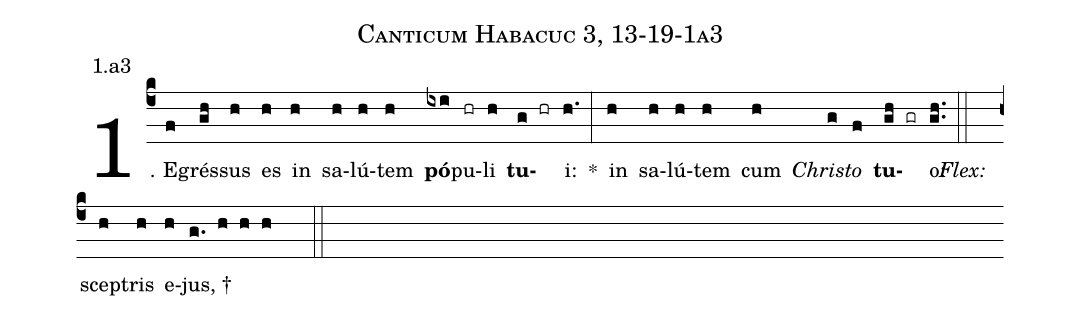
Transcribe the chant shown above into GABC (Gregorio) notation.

name: Canticum Habacuc 3, 13-19-1a3;
annotation: 1.a3;
%%
(c4)1. E(f)grés(gh)sus(h) es(h) in(h) sa(h)lú(h)tem(h) <b>pó</b>(ixi)pu(hr)li(h) <b>tu</b>(g hr)i:(h.) *(:) in(h) sa(h)lú(h)tem(h) cum(h) <i>Chris</i>(g)<i>to</i>(f) <b>tu</b>(gh gr)o:(gh..) (::)
<i>Flex:</i>()  scep(h)tris(h) e(h)jus, †(g. h h h  ::)
